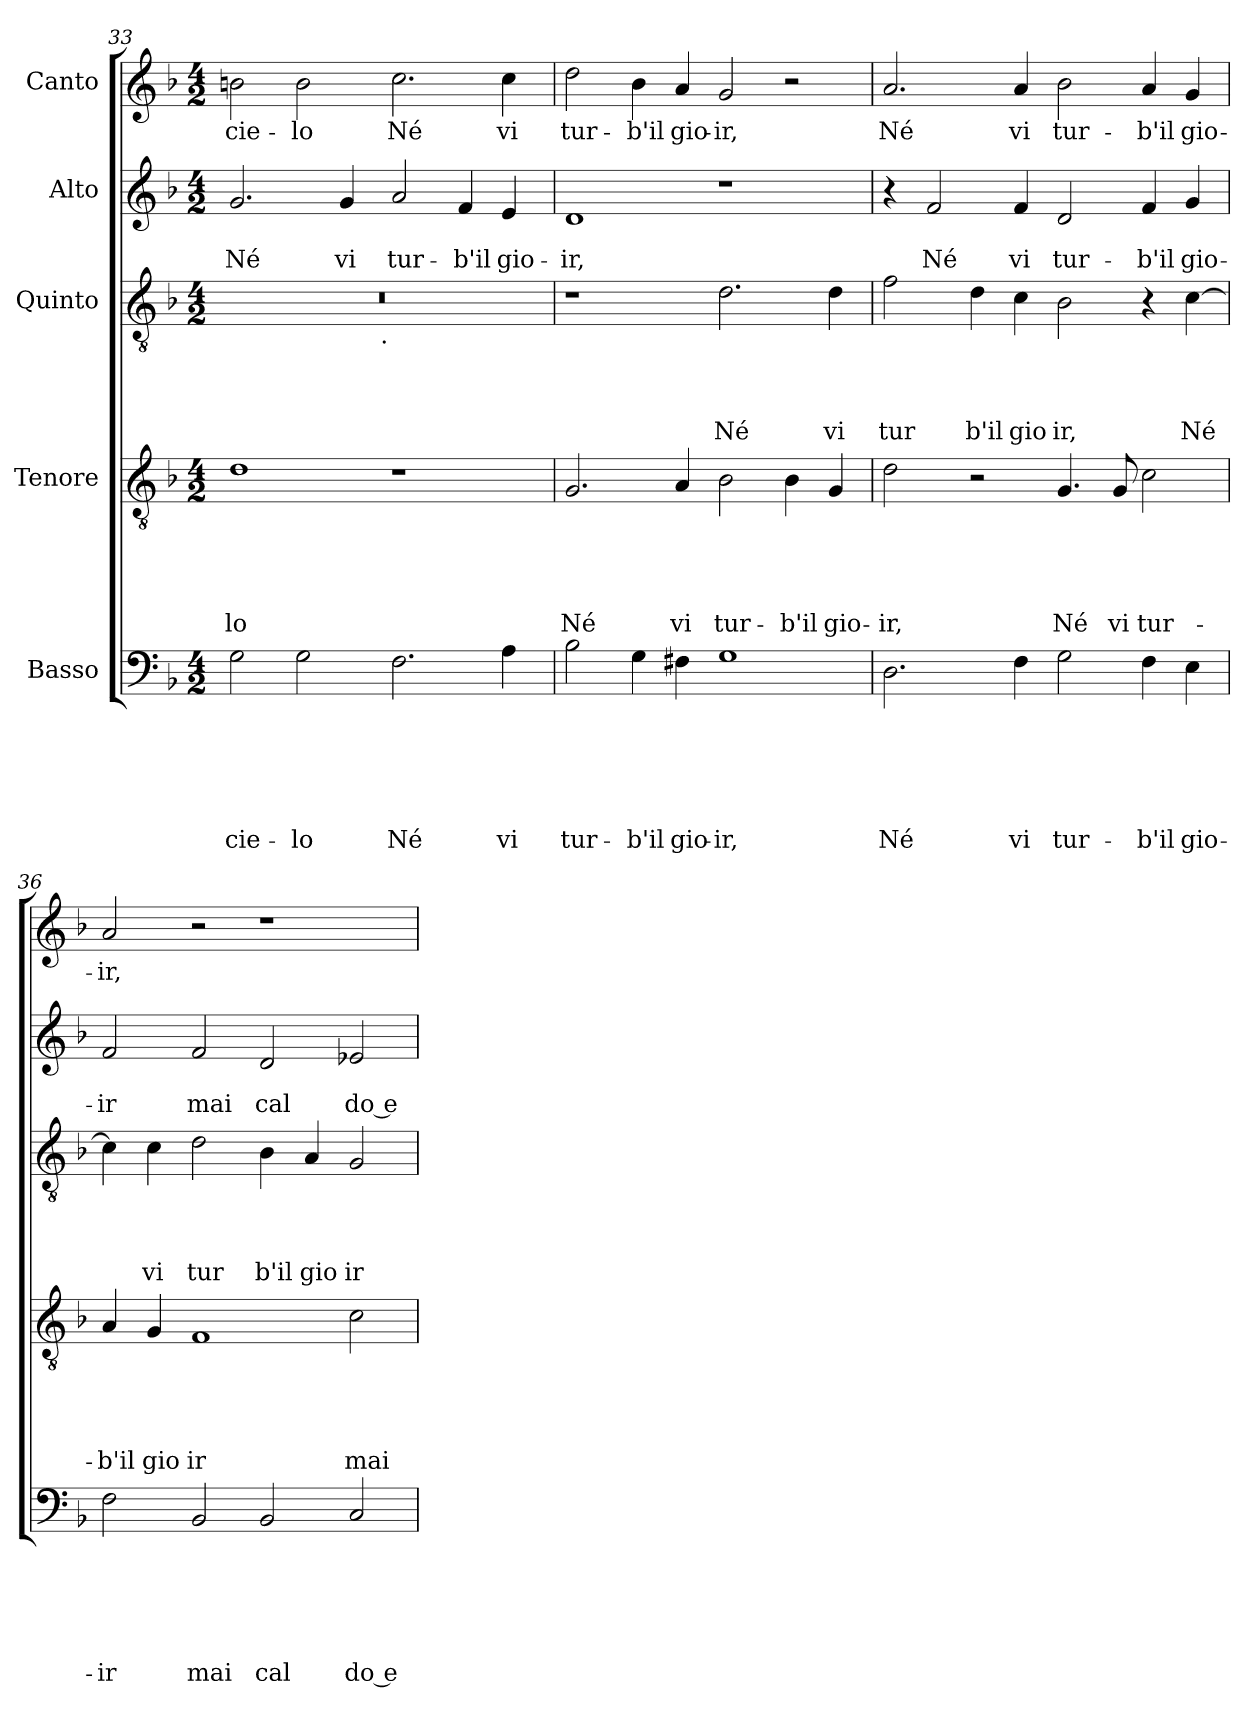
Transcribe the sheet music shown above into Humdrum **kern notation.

**kern	**text	**text	**text	**text	**text	**text	**kern	**text	**text	**text	**text	**text	**kern	**text	**text	**text	**text	**kern	**text	**text	**kern	**text
*part5	*part5	*part5	*part5	*part5	*part5	*part5	*part4	*part4	*part4	*part4	*part4	*part4	*part3	*part3	*part3	*part3	*part3	*part2	*part2	*part2	*part1	*part1
*staff5	*staff5	*staff5	*staff5	*staff5	*staff5	*staff5	*staff4	*staff4	*staff4	*staff4	*staff4	*staff4	*staff3	*staff3	*staff3	*staff3	*staff3	*staff2	*staff2	*staff2	*staff1	*staff1
*I"Basso	*	*	*	*	*	*	*I"Tenore	*	*	*	*	*	*I"Quinto	*	*	*	*	*I"Alto	*	*	*I"Canto	*
*clefF4	*	*	*	*	*	*	*clefGv2	*	*	*	*	*	*clefGv2	*	*	*	*	*clefG2	*	*	*clefG2	*
*ITrd-3c-5	*	*	*	*	*	*	*	*	*	*	*	*	*ITrd-3c-5	*	*	*	*	*ITrd-3c-5	*	*	*	*
*k[b-e-]	*	*	*	*	*	*	*k[b-]	*	*	*	*	*	*k[b-e-]	*	*	*	*	*k[b-e-]	*	*	*k[b-]	*
*B-:	*	*	*	*	*	*	*F:	*	*	*	*	*	*B-:	*	*	*	*	*B-:	*	*	*F:	*
*M4/2	*	*	*	*	*	*	*M4/2	*	*	*	*	*	*M4/2	*	*	*	*	*M4/2	*	*	*M4/2	*
=33	=33	=33	=33	=33	=33	=33	=33	=33	=33	=33	=33	=33	=33	=33	=33	=33	=33	=33	=33	=33	=33	=33
!	!	!	!	!	!	!LO:LY:b	!	!	!	!	!	!LO:LY:b	!	!	!	!	!	!	!	!LO:LY:b	!	!LO:LY:b
*	*	*	*	*	*	*	*	*	*	*	*	*	*^	*	*	*	*	*	*	*	*	*
2c\	.	.	.	.	.	cie-	1d	.	.	.	.	-lo	0r	2ryy	.	.	.	.	2.cc/	.	Né	2bn\	cie-
!	!	!	!	!	!	!LO:LY:b	!	!	!	!	!	!	!	!	!	!	!	!	!	!	!	!	!LO:LY:b
2c\	.	.	.	.	.	-lo	.	.	.	.	.	.	.	4...ryy	.	.	.	.	.	.	.	2b\	-lo
!	!	!	!	!	!	!	!	!	!	!	!	!	!	!	!	!	!	!	!	!	!LO:LY:b	!	!
.	.	.	.	.	.	.	.	.	.	.	.	.	.	.	.	.	.	.	4cc/	.	vi	.	.
!	!	!	!	!	!	!	!	!	!	!	!	!	!	!LO:TX:b:t=.	!	!	!	!	!	!	!	!	!
.	.	.	.	.	.	.	.	.	.	.	.	.	.	1ryy	.	.	.	.	.	.	.	.	.
!	!	!	!	!	!	!LO:LY:b	!	!	!	!	!	!	!	!	!	!	!	!	!	!	!LO:LY:b	!	!LO:LY:b
2.B-\	.	.	.	.	.	Né	1r	.	.	.	.	.	.	.	.	.	.	.	2dd/	.	tur-	2.cc\	Né
!	!	!	!	!	!	!	!	!	!	!	!	!	!	!	!	!	!	!	!	!	!LO:LY:b	!	!
.	.	.	.	.	.	.	.	.	.	.	.	.	.	.	.	.	.	.	4b-/	.	-b'il	.	.
!	!	!	!	!	!	!LO:LY:b	!	!	!	!	!	!	!	!	!	!	!	!	!	!	!LO:LY:b	!	!LO:LY:b
4d\	.	.	.	.	.	vi	.	.	.	.	.	.	.	.	.	.	.	.	4a/	.	gio-	4cc\	vi
.	.	.	.	.	.	.	.	.	.	.	.	.	.	32ryy	.	.	.	.	.	.	.	.	.
=34	=34	=34	=34	=34	=34	=34	=34	=34	=34	=34	=34	=34	=34	=34	=34	=34	=34	=34	=34	=34	=34	=34	=34
!	!	!	!	!	!	!LO:LY:b	!	!	!	!	!	!LO:LY:b	!	!	!	!	!	!	!	!	!LO:LY:b	!	!LO:LY:b
*	*	*	*	*	*	*	*	*	*	*	*	*	*v	*v	*	*	*	*	*	*	*	*	*
2e-\	.	.	.	.	.	tur-	2.G/	.	.	.	.	Né	1r	.	.	.	.	1g	.	-ir,	2dd\	tur-
!	!	!	!	!	!	!LO:LY:b	!	!	!	!	!	!	!	!	!	!	!	!	!	!	!	!LO:LY:b
4c\	.	.	.	.	.	-b'il	.	.	.	.	.	.	.	.	.	.	.	.	.	.	4b-\	-b'il
!	!	!	!	!	!	!LO:LY:b	!	!	!	!	!	!LO:LY:b	!	!	!	!	!	!	!	!	!	!LO:LY:b
4Bn\	.	.	.	.	.	gio-	4A/	.	.	.	.	vi	.	.	.	.	.	.	.	.	4a/	gio-
!	!	!	!	!	!	!LO:LY:b	!	!	!	!	!	!LO:LY:b	!	!	!	!	!LO:LY:b	!	!	!	!	!LO:LY:b
1c	.	.	.	.	.	-ir,	2B-\	.	.	.	.	tur-	2.g\	.	.	.	Né	1r	.	.	2g/	-ir,
!	!	!	!	!	!	!	!	!	!	!	!	!LO:LY:b	!	!	!	!	!	!	!	!	!	!
.	.	.	.	.	.	.	4B-\	.	.	.	.	-b'il	.	.	.	.	.	.	.	.	2r	.
!	!	!	!	!	!	!	!	!	!	!	!	!LO:LY:b	!	!	!	!	!LO:LY:b	!	!	!	!	!
.	.	.	.	.	.	.	4G/	.	.	.	.	gio-	4g\	.	.	.	vi	.	.	.	.	.
=35	=35	=35	=35	=35	=35	=35	=35	=35	=35	=35	=35	=35	=35	=35	=35	=35	=35	=35	=35	=35	=35	=35
!	!	!	!	!	!	!LO:LY:b	!	!	!	!	!	!LO:LY:b	!	!	!	!	!LO:LY:b	!	!	!	!	!LO:LY:b
2.G\	.	.	.	.	.	Né	2d\	.	.	.	.	-ir,	2b-\	.	.	.	tur	4r	.	.	2.a/	Né
!	!	!	!	!	!	!	!	!	!	!	!	!	!	!	!	!	!	!	!	!LO:LY:b	!	!
.	.	.	.	.	.	.	.	.	.	.	.	.	.	.	.	.	.	2b-/	.	Né	.	.
!	!	!	!	!	!	!	!	!	!	!	!	!	!	!	!	!	!LO:LY:b	!	!	!	!	!
.	.	.	.	.	.	.	2r	.	.	.	.	.	4g\	.	.	.	b'il	.	.	.	.	.
!	!	!	!	!	!	!LO:LY:b	!	!	!	!	!	!	!	!	!	!	!LO:LY:b	!	!	!LO:LY:b	!	!LO:LY:b
4B-\	.	.	.	.	.	vi	.	.	.	.	.	.	4f\	.	.	.	gio	4b-/	.	vi	4a/	vi
!	!	!	!	!	!	!LO:LY:b	!	!	!	!	!	!LO:LY:b	!	!	!	!	!LO:LY:b	!	!	!LO:LY:b	!	!LO:LY:b
2c\	.	.	.	.	.	tur-	4.G/	.	.	.	.	Né	2e-\	.	.	.	ir,	2g/	.	tur-	2b-\	tur-
!	!	!	!	!	!	!	!	!	!	!	!	!LO:LY:b	!	!	!	!	!	!	!	!	!	!
.	.	.	.	.	.	.	8G/	.	.	.	.	vi	.	.	.	.	.	.	.	.	.	.
!	!	!	!	!	!	!LO:LY:b	!	!	!	!	!	!LO:LY:b	!	!	!	!	!	!	!	!LO:LY:b	!	!LO:LY:b
4B-\	.	.	.	.	.	-b'il	2c\	.	.	.	.	tur-	4r	.	.	.	.	4b-/	.	-b'il	4a/	-b'il
!	!	!	!	!	!	!LO:LY:b	!	!	!	!	!	!	!	!	!	!	!LO:LY:b	!	!	!LO:LY:b	!	!LO:LY:b
4A\	.	.	.	.	.	gio-	.	.	.	.	.	.	[>4f\	.	.	.	Né	4cc/	.	gio-	4g/	gio-
!!LO:PB:g=z
=36	=36	=36	=36	=36	=36	=36	=36	=36	=36	=36	=36	=36	=36	=36	=36	=36	=36	=36	=36	=36	=36	=36
!	!	!	!	!	!	!LO:LY:b	!	!	!	!	!	!LO:LY:b	!	!	!	!	!	!	!	!LO:LY:b	!	!LO:LY:b
2B-\	.	.	.	.	.	-ir	4A/	.	.	.	.	-b'il	4f\]	.	.	.	.	2b-/	.	-ir	2a/	-ir,
!	!	!	!	!	!	!	!	!	!	!	!	!LO:LY:b	!	!	!	!	!LO:LY:b	!	!	!	!	!
.	.	.	.	.	.	.	4G/	.	.	.	.	gio	4f\	.	.	.	vi	.	.	.	.	.
!	!	!	!	!	!	!LO:LY:b	!	!	!	!	!	!LO:LY:b	!	!	!	!	!LO:LY:b	!	!	!LO:LY:b	!	!
2E-/	.	.	.	.	.	mai	1F	.	.	.	.	ir	2g\	.	.	.	tur	2b-/	.	mai	2r	.
!	!	!	!	!	!	!LO:LY:b	!	!	!	!	!	!	!	!	!	!	!LO:LY:b	!	!	!LO:LY:b	!	!
2E-/	.	.	.	.	.	cal	.	.	.	.	.	.	4e-\	.	.	.	b'il	2g/	.	cal	1r	.
!	!	!	!	!	!	!	!	!	!	!	!	!	!	!	!	!	!LO:LY:b	!	!	!	!	!
.	.	.	.	.	.	.	.	.	.	.	.	.	4d/	.	.	.	gio	.	.	.	.	.
!	!	!	!	!	!	!LO:LY:b:rj	!	!	!	!	!	!LO:LY:b	!	!	!	!	!LO:LY:b	!	!	!LO:LY:b:rj	!	!
2F/	.	.	.	.	.	do e	2c\	.	.	.	.	mai	2c/	.	.	.	ir	2a-X/	.	do e	.	.
=	=	=	=	=	=	=	=	=	=	=	=	=	=	=	=	=	=	=	=	=	=	=
*-	*-	*-	*-	*-	*-	*-	*-	*-	*-	*-	*-	*-	*-	*-	*-	*-	*-	*-	*-	*-	*-	*-
